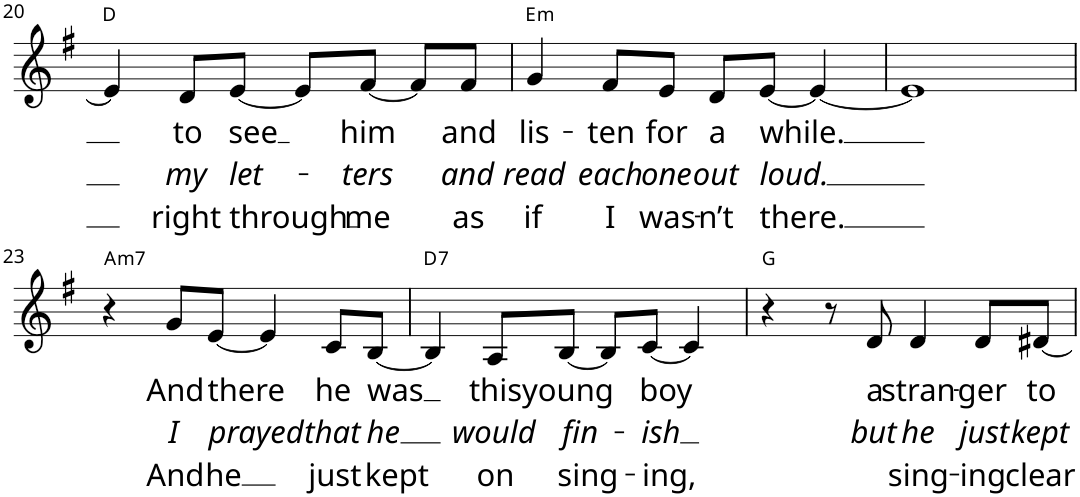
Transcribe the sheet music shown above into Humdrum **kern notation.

**kern	**text	**text	**text	**harte
*part1	*part1	*part1	*part1	*part1
*staff1	*staff1	*staff1	*staff1	*
!!LO:PB:g=z
*clefG2	*	*	*	*
*k[f#]	*	*	*	*
*G:	*	*	*	*
*M4/4	*	*	*	*
*met(c)	*	*	*	*
=20	=20	=20	=20	=20
4e/]	.	.	.	D:maj
!	!LO:LY:b	!LO:LY:b	!LO:LY:b	!
8d/L	to	my	right	.
!	!LO:LY:b	!LO:LY:b	!LO:LY:b	!
[8e/J	see	let-	through	.
8e/L]	.	.	.	.
!	!LO:LY:b	!LO:LY:b	!LO:LY:b	!
[8f#/J	him	-ters	me	.
8f#/L]	.	.	.	.
!	!LO:LY:b	!LO:LY:b	!LO:LY:b	!
8f#/J	and	and	as	.
=21	=21	=21	=21	=21
!	!LO:LY:b	!LO:LY:b	!LO:LY:b	!LO:H:kt=m
4g/	lis-	read	if	E:min
!	!LO:LY:b	!LO:LY:b	!LO:LY:b	!
8f#/L	-ten	each	I	.
!	!LO:LY:b	!LO:LY:b	!LO:LY:b	!
8e/J	for	one	was-	.
!	!LO:LY:b	!LO:LY:b	!LO:LY:b	!
8d/L	a	out	-n’t	.
!	!LO:LY:b	!LO:LY:b	!LO:LY:b	!
[8e/J	while.	loud.	there.	.
4e/_	.	.	.	.
=22	=22	=22	=22	=22
1e]	.	.	.	.
!!LO:LB:g=z
=23	=23	=23	=23	=23
!	!	!	!	!LO:H:kt=m7
4r	.	.	.	A:min7
!	!LO:LY:b	!LO:LY:b	!LO:LY:b	!
8g/L	And	I	And	.
!	!LO:LY:b	!LO:LY:b	!LO:LY:b	!
[8e/J	there	prayed	he	.
4e/]	.	.	.	.
!	!LO:LY:b	!LO:LY:b	!LO:LY:b	!
8c/L	he	that	just	.
!	!LO:LY:b	!LO:LY:b	!LO:LY:b	!
[8B/J	was	he	kept	.
=24	=24	=24	=24	=24
!	!	!	!	!LO:H:kt=7
4B/]	.	.	.	D:7
!	!LO:LY:b	!LO:LY:b	!LO:LY:b	!
8A/L	this	would	on	.
!	!LO:LY:b	!LO:LY:b	!LO:LY:b	!
[8B/J	young	fin-	sing-	.
8B/L]	.	.	.	.
!	!LO:LY:b	!LO:LY:b	!LO:LY:b	!
[8c/J	boy	-ish	-ing,	.
4c/]	.	.	.	.
=25	=25	=25	=25	=25
4r	.	.	.	G:maj
8r	.	.	.	.
!	!LO:LY:b	!LO:LY:b	!	!
8d/	a	but	.	.
!	!LO:LY:b	!LO:LY:b	!LO:LY:b	!
4d/	stran-	he	sing-	.
!	!LO:LY:b	!LO:LY:b	!LO:LY:b	!
8d/L	-ger	just	-ing	.
!	!LO:LY:b	!LO:LY:b	!LO:LY:b	!
[8d#X/J	to	kept	clear	.
=	=	=	=	=
*-	*-	*-	*-	*-
